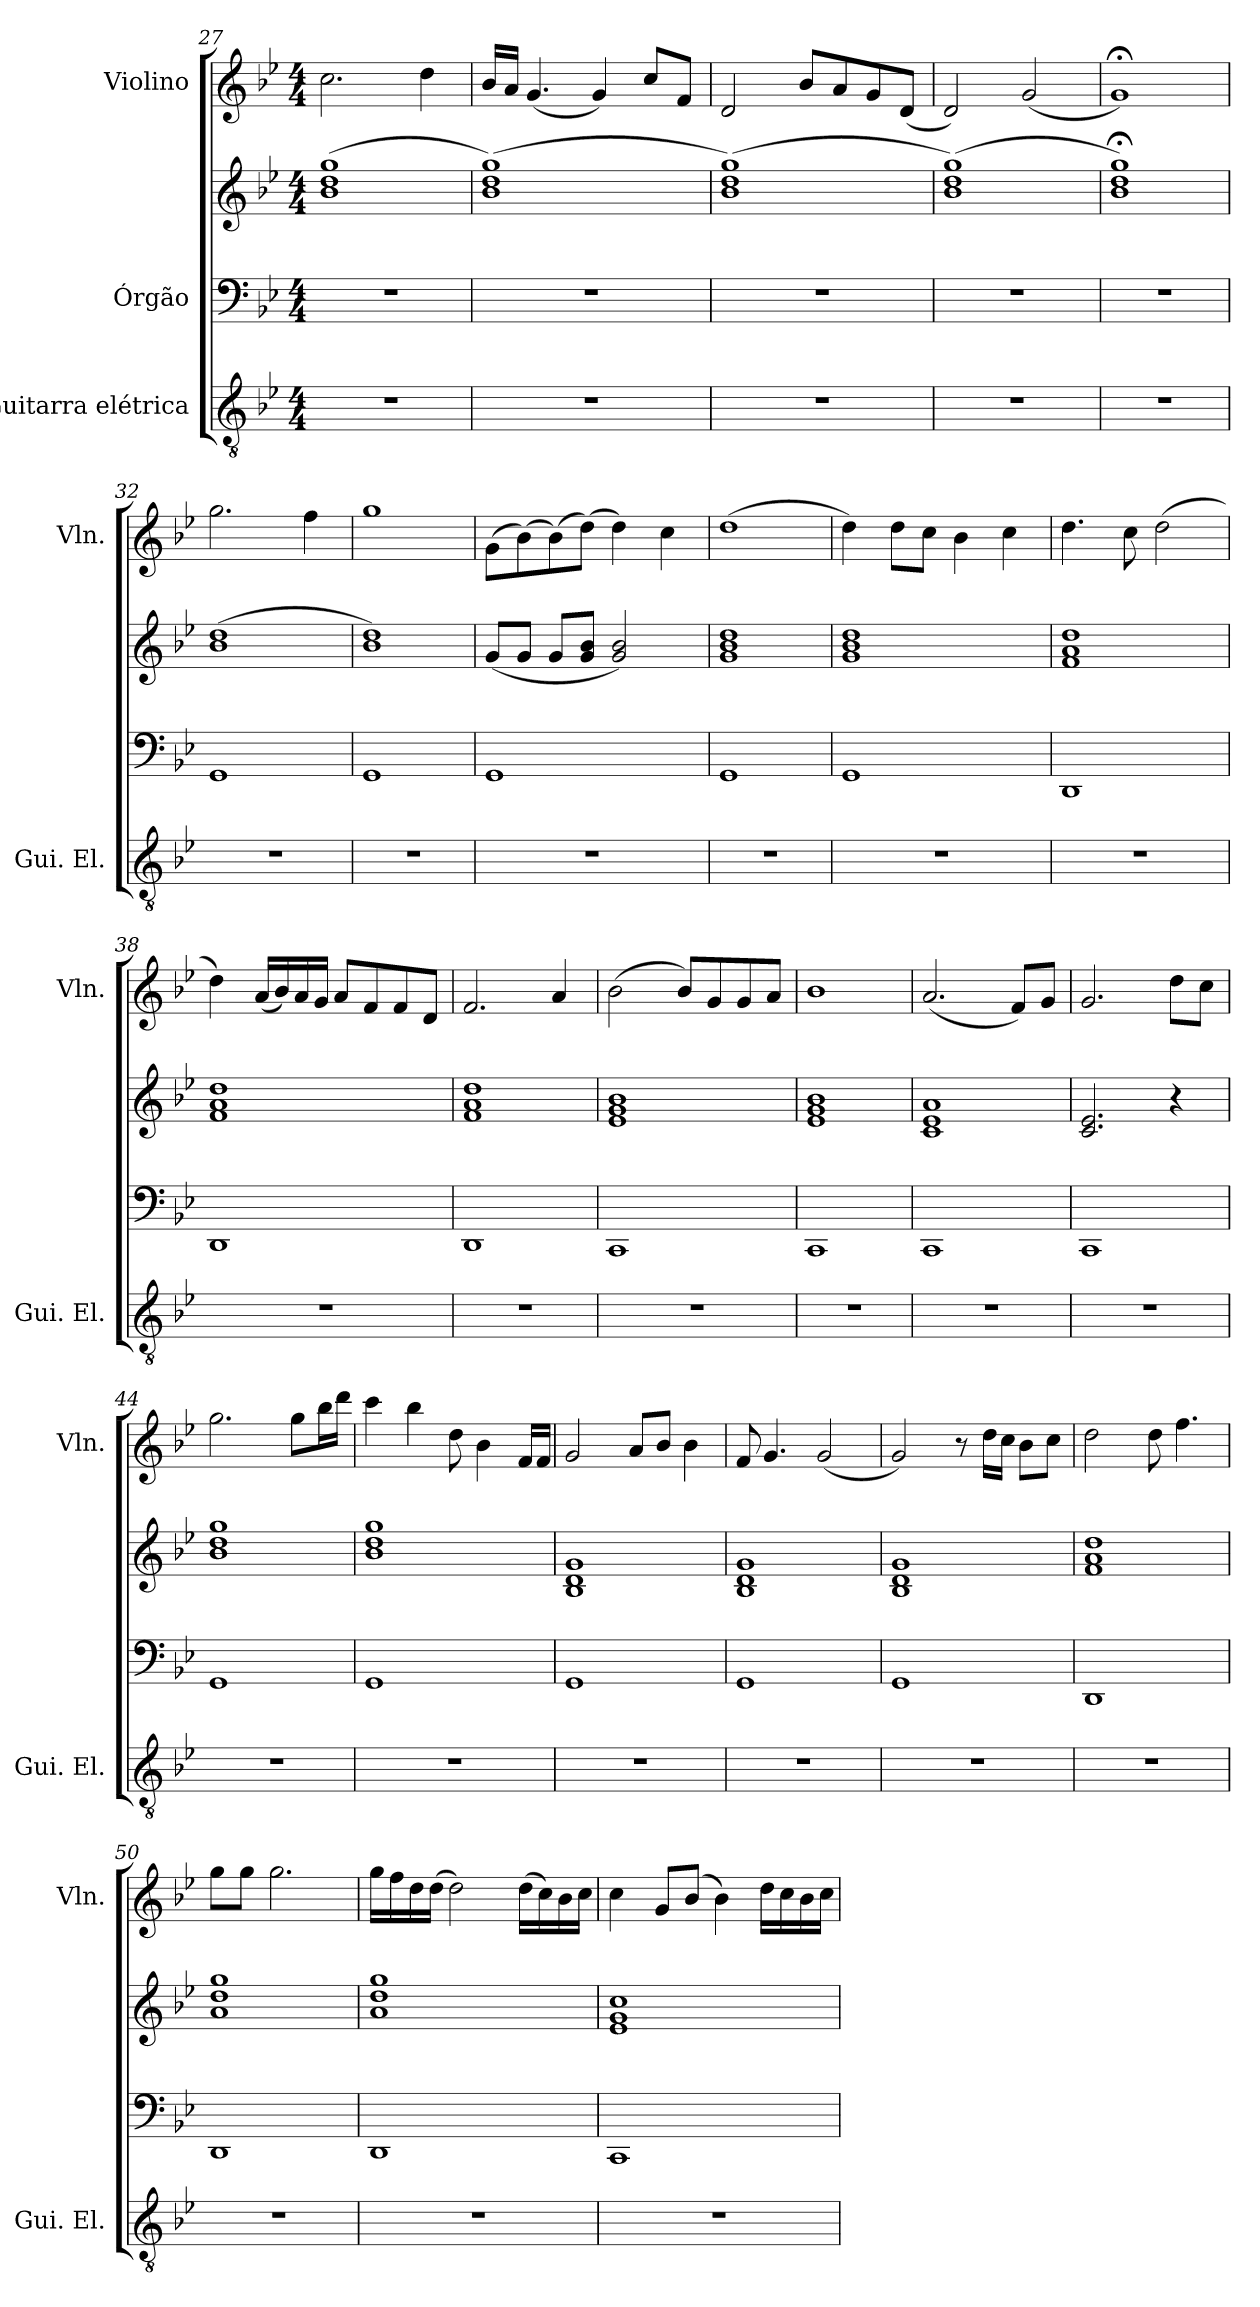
**kern	**kern	**kern	**kern
*part3	*part2	*part2	*part1
*staff4	*staff3	*staff2	*staff1
*I"Guitarra elétrica	*I"Órgão	*	*I"Violino
*I'Gui. El.	*	*	*I'Vln.
*clefGv2	*clefF4	*clefG2	*clefG2
*k[b-e-]	*k[b-e-]	*k[b-e-]	*k[b-e-]
*M4/4	*M4/4	*M4/4	*M4/4
=27	=27	=27	=27
1r	1r	(1b- 1dd 1gg	2.cc\
.	.	.	4dd\
=28	=28	=28	=28
1r	1r	(1b- 1dd 1gg)	16b-/LL
.	.	.	16a/JJ
.	.	.	(4.g/
.	.	.	4g/)
.	.	.	8cc/L
.	.	.	8f/J
=29	=29	=29	=29
1r	1r	(1b- 1dd 1gg)	2d/
.	.	.	8b-/L
.	.	.	8a/
.	.	.	8g/
.	.	.	(8d/J
=30	=30	=30	=30
1r	1r	(1b- 1dd 1gg)	2d/)
.	.	.	(2g/
=31	=31	=31	=31
1r	1r	1b-;< 1dd;< 1gg;<)	1g;<)
=32	=32	=32	=32
1r	1GG	(1b- 1dd	2.gg\
.	.	.	4ff\
=33	=33	=33	=33
1r	1GG	1b- 1dd)	1gg
=34	=34	=34	=34
1r	1GG	(8g/L	(8g\L
.	.	8g/J	(8b-\)
.	.	8g/L	(8b-\)
.	.	8g/ 8b-/J	(8dd\J)
.	.	2g/ 2b-/)	4dd\)
.	.	.	4cc\
!!LO:LB:g=z
=35	=35	=35	=35
1r	1GG	1g 1b- 1dd	(1dd
=36	=36	=36	=36
1r	1GG	1g 1b- 1dd	4dd\)
.	.	.	8dd\L
.	.	.	8cc\J
.	.	.	4b-\
.	.	.	4cc\
=37	=37	=37	=37
1r	1DD	1f 1a 1dd	4.dd\
.	.	.	8cc\
.	.	.	(2dd\
=38	=38	=38	=38
1r	1DD	1f 1a 1dd	4dd\)
.	.	.	(16a/LL
.	.	.	16b-/)
.	.	.	16a/
.	.	.	16g/JJ
.	.	.	8a/L
.	.	.	8f/
.	.	.	8f/
.	.	.	8d/J
=39	=39	=39	=39
1r	1DD	1f 1a 1dd	2.f/
.	.	.	4a/
=40	=40	=40	=40
1r	1CC	1e- 1g 1b-	(2b-\
.	.	.	8b-/L)
.	.	.	8g/
.	.	.	8g/
.	.	.	8a/J
=41	=41	=41	=41
1r	1CC	1e- 1g 1b-	1b-
=42	=42	=42	=42
1r	1CC	1c 1e- 1a	(2.a/
.	.	.	8f/L)
.	.	.	8g/J
!!LO:LB:g=z
=43	=43	=43	=43
1r	1CC	2.c/ 2.e-/	2.g/
.	.	4r	8dd\L
.	.	.	8cc\J
=44	=44	=44	=44
1r	1GG	1b- 1dd 1gg	2.gg\
.	.	.	8gg\L
.	.	.	16bb-\L
.	.	.	16ddd\JJ
=45	=45	=45	=45
1r	1GG	1b- 1dd 1gg	4ccc\
.	.	.	4bb-\
.	.	.	8dd\
.	.	.	4b-\
.	.	.	16f/LL
.	.	.	16f/JJ
=46	=46	=46	=46
1r	1GG	1B- 1d 1g	2g/
.	.	.	8a/L
.	.	.	8b-/J
.	.	.	4b-\
=47	=47	=47	=47
1r	1GG	1B- 1d 1g	8f/
.	.	.	4.g/
.	.	.	(2g/
=48	=48	=48	=48
1r	1GG	1B- 1d 1g	2g/)
.	.	.	8r
.	.	.	16dd\LL
.	.	.	16cc\JJ
.	.	.	8b-\L
.	.	.	8cc\J
=49	=49	=49	=49
1r	1DD	1f 1a 1dd	2dd\
.	.	.	8dd\
.	.	.	4.ff\
!!LO:LB:g=z
=50	=50	=50	=50
1r	1DD	1a 1dd 1gg	8gg\L
.	.	.	8gg\J
.	.	.	2.gg\
=51	=51	=51	=51
1r	1DD	1a 1dd 1gg	16gg\LL
.	.	.	16ff\
.	.	.	16dd\
.	.	.	(16dd\JJ
.	.	.	2dd\)
.	.	.	(16dd\LL
.	.	.	16cc\)
.	.	.	16b-\
.	.	.	16cc\JJ
=52	=52	=52	=52
1r	1CC	1e- 1g 1cc	4cc\
.	.	.	8g/L
.	.	.	(8b-/J
.	.	.	4b-\)
.	.	.	16dd\LL
.	.	.	16cc\
.	.	.	16b-\
.	.	.	16cc\JJ
=	=	=	=
*-	*-	*-	*-
